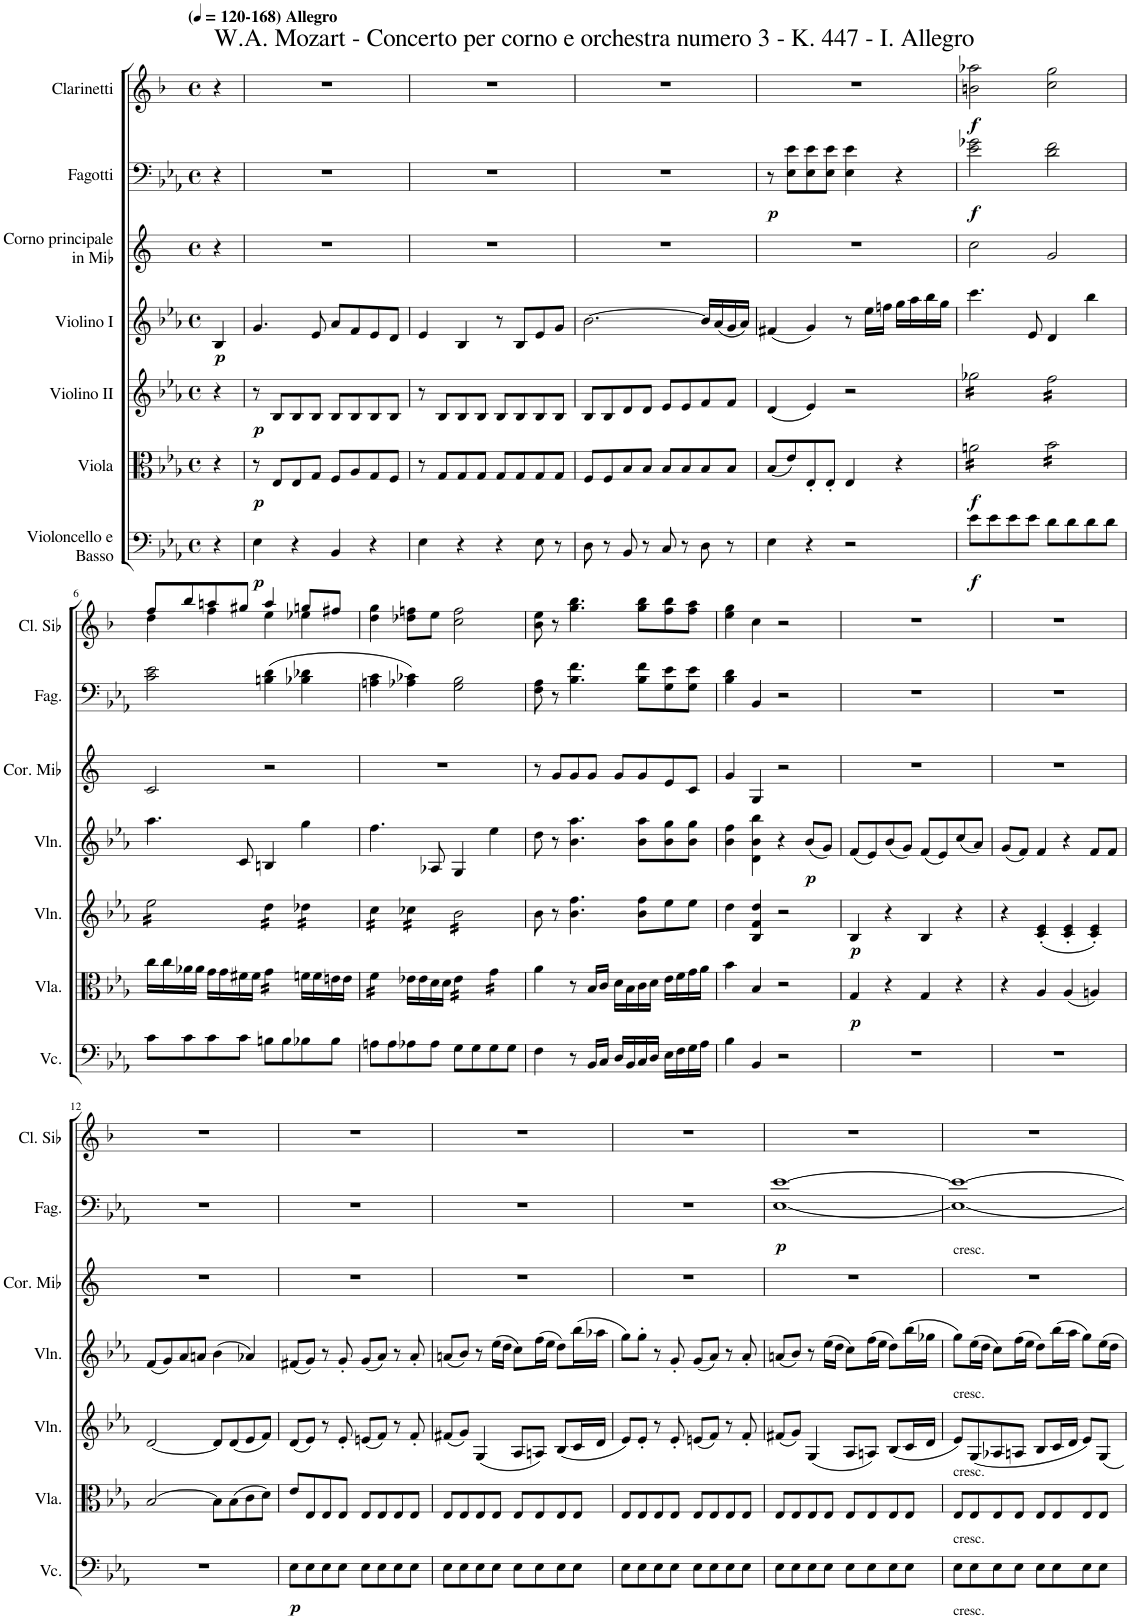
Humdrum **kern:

**kern	**dynam	**kern	**dynam	**kern	**dynam	**kern	**dynam	**kern	**kern	**dynam	**kern	**dynam
*part7	*part7	*part6	*part6	*part5	*part5	*part4	*part4	*part3	*part2	*part2	*part1	*part1
*staff7	*staff7	*staff6	*staff6	*staff5	*staff5	*staff4	*staff4	*staff3	*staff2	*staff2	*staff1	*staff1
*I"Violoncello e  Basso	*	*I"Viola	*	*I"Violino II	*	*I"Violino I	*	*I"Corno principale  in Mib	*I"Fagotti	*	*I"Clarinetti	*
*I'Vc.	*	*I'Vla.	*	*I'Vln.	*	*I'Vln.	*	*I'Cor. Mib	*I'Fag.	*	*	*
*clefF4	*	*clefC3	*	*clefG2	*	*clefG2	*	*clefG2	*clefF4	*	*clefG2	*
*	*	*	*	*	*	*	*	*Trd5c9	*	*	*Trd1c2	*
*k[b-e-a-]	*	*k[b-e-a-]	*	*k[b-e-a-]	*	*k[b-e-a-]	*	*k[]	*k[b-e-a-]	*	*k[b-]	*
*M4/4	*	*M4/4	*	*M4/4	*	*M4/4	*	*M4/4	*M4/4	*	*M4/4	*
*met(c)	*	*met(c)	*	*met(c)	*	*met(c)	*	*met(c)	*met(c)	*	*met(c)	*
*MM120	*	*MM120	*	*MM120	*	*MM120	*	*MM120	*MM120	*	*MM120	*
=	=	=	=	=	=	=	=	=	=	=	=	=
!	!	!	!	!	!	!	!	!	!	!	!LO:TX:a:t=W.A. Mozart - Concerto per corno e orchestra numero 3 - K. 447 - I. Allegro	!
!	!	!	!	!	!	!	!	!	!	!	!LO:TX:a:B:t=(	!
!	!	!	!	!	!	!	!	!	!	!	!LO:TX:a:B:t=-168) Allegro	!
!	!	!	!	!	!	!	!LO:DY:b	!	!	!	!	!
4r	.	4r	.	4r	.	4B-/	p	4r	4r	.	4r	.
=1	=1	=1	=1	=1	=1	=1	=1	=1	=1	=1	=1	=1
!	!LO:DY:b	!	!LO:DY:b	!	!LO:DY:b	!	!	!	!	!	!	!
4E-\	p	8r	p	8r	p	4.g/	.	1r	1r	.	1r	.
.	.	8E-/L	.	8B-/L	.	.	.	.	.	.	.	.
4r	.	8E-/	.	8B-/	.	.	.	.	.	.	.	.
.	.	8G/J	.	8B-/J	.	8e-/	.	.	.	.	.	.
4BB-/	.	8F/L	.	8B-/L	.	8a-/L	.	.	.	.	.	.
.	.	8A-/	.	8B-/	.	8f/	.	.	.	.	.	.
4r	.	8G/	.	8B-/	.	8e-/	.	.	.	.	.	.
.	.	8F/J	.	8B-/J	.	8d/J	.	.	.	.	.	.
=2	=2	=2	=2	=2	=2	=2	=2	=2	=2	=2	=2	=2
4E-\	.	8r	.	8r	.	4e-/	.	1r	1r	.	1r	.
.	.	8G/L	.	8B-/L	.	.	.	.	.	.	.	.
4r	.	8G/	.	8B-/	.	4B-/	.	.	.	.	.	.
.	.	8G/J	.	8B-/J	.	.	.	.	.	.	.	.
4r	.	8G/L	.	8B-/L	.	8r	.	.	.	.	.	.
.	.	8G/	.	8B-/	.	8B-/L	.	.	.	.	.	.
8E-\	.	8G/	.	8B-/	.	8e-/	.	.	.	.	.	.
8r	.	8G/J	.	8B-/J	.	8g/J	.	.	.	.	.	.
=3	=3	=3	=3	=3	=3	=3	=3	=3	=3	=3	=3	=3
8D\	.	8F/L	.	8B-/L	.	[2.b-\	.	1r	1r	.	1r	.
8r	.	8F/	.	8B-/	.	.	.	.	.	.	.	.
8BB-/	.	8B-/	.	8d/	.	.	.	.	.	.	.	.
8r	.	8B-/J	.	8d/J	.	.	.	.	.	.	.	.
8C/	.	8B-/L	.	8e-/L	.	.	.	.	.	.	.	.
8r	.	8B-/	.	8e-/	.	.	.	.	.	.	.	.
8D\	.	8B-/	.	8f/	.	16b-/LL]	.	.	.	.	.	.
.	.	.	.	.	.	(16a-/	.	.	.	.	.	.
8r	.	8B-/J	.	8f/J	.	16g/	.	.	.	.	.	.
.	.	.	.	.	.	16a-/JJ)	.	.	.	.	.	.
=4	=4	=4	=4	=4	=4	=4	=4	=4	=4	=4	=4	=4
!	!	!	!	!	!	!	!	!	!	!LO:DY:b	!	!
4E-\	.	(8B-/L	.	(4d/	.	(4f#X/	.	1r	8r	p	1r	.
.	.	8e-/)	.	.	.	.	.	.	8E-\ 8e-\L	.	.	.
4r	.	8E-'/	.	4e-/)	.	4g/)	.	.	8E-\ 8e-\	.	.	.
.	.	8E-'/J	.	.	.	.	.	.	8E-\ 8e-\J	.	.	.
2r	.	4E-/	.	2r	.	8r	.	.	4E-\ 4e-\	.	.	.
.	.	.	.	.	.	16ee-\LL	.	.	.	.	.	.
.	.	.	.	.	.	16ffn\JJ	.	.	.	.	.	.
.	.	4r	.	.	.	16gg\LL	.	.	4r	.	.	.
.	.	.	.	.	.	16aa-\	.	.	.	.	.	.
.	.	.	.	.	.	16bb-\	.	.	.	.	.	.
.	.	.	.	.	.	16gg\JJ	.	.	.	.	.	.
=5	=5	=5	=5	=5	=5	=5	=5	=5	=5	=5	=5	=5
!	!LO:DY:b	!	!LO:DY:b	!	!	!	!	!	!	!LO:DY:b	!	!LO:DY:b
*	*	*tremolo	*	*	*	*	*	*	*	*	*	*
*	*	*	*	*tremolo	*	*	*	*	*	*	*	*
8e-\L	f	16an\LL	f	16gg-X\LL	.	4.ccc\	.	2cc\	2e-\ 2g-X\	f	2bn\ 2aa-X\	f
.	.	16an\	.	16gg-X\	.	.	.	.	.	.	.	.
8e-\	.	16an\	.	16gg-X\	.	.	.	.	.	.	.	.
.	.	16an\	.	16gg-X\	.	.	.	.	.	.	.	.
8e-\	.	16an\	.	16gg-X\	.	.	.	.	.	.	.	.
.	.	16an\	.	16gg-X\	.	.	.	.	.	.	.	.
8e-\J	.	16an\	.	16gg-X\	.	8e-/	.	.	.	.	.	.
.	.	16an\JJ	.	16gg-X\JJ	.	.	.	.	.	.	.	.
8d\L	.	16b-\LL	.	16ff\LL	.	4d/	.	2g/	2d\ 2f\	.	2cc\ 2gg\	.
.	.	16b-\	.	16ff\	.	.	.	.	.	.	.	.
8d\	.	16b-\	.	16ff\	.	.	.	.	.	.	.	.
.	.	16b-\	.	16ff\	.	.	.	.	.	.	.	.
8d\	.	16b-\	.	16ff\	.	4bb-\	.	.	.	.	.	.
.	.	16b-\	.	16ff\	.	.	.	.	.	.	.	.
8d\J	.	16b-\	.	16ff\	.	.	.	.	.	.	.	.
.	.	16b-\JJ	.	16ff\JJ	.	.	.	.	.	.	.	.
*	*	*Xtremolo	*	*	*	*	*	*	*	*	*	*
!!LO:LB:g=z
=6	=6	=6	=6	=6	=6	=6	=6	=6	=6	=6	=6	=6
*	*	*	*	*	*	*	*	*	*	*	*^	*
8c\L	.	16cc\LL	.	16ee-\LL	.	4.aa-\	.	2c/	2c\ 2e-\	.	8ff/L	4dd\	.
.	.	16cc\	.	16ee-\	.	.	.	.	.	.	.	.	.
8c\	.	16a-X\	.	16ee-\	.	.	.	.	.	.	8bb-/	.	.
.	.	16a-\JJ	.	16ee-\	.	.	.	.	.	.	.	.	.
8c\	.	16g\LL	.	16ee-\	.	.	.	.	.	.	8aan/	4ff\	.
.	.	16g\	.	16ee-\	.	.	.	.	.	.	.	.	.
8c\J	.	16f#X\	.	16ee-\	.	8c/	.	.	.	.	8gg#X/J	.	.
.	.	16f#\JJ	.	16ee-\JJ	.	.	.	.	.	.	.	.	.
*	*	*tremolo	*	*	*	*	*	*	*	*	*	*	*
8Bn\L	.	16g\LL	.	16dd\LL	.	4Bn/	.	2r	(4Bn\ 4d\	.	4aa/	4ee\	.
.	.	16g\	.	16dd\	.	.	.	.	.	.	.	.	.
8B\	.	16g\	.	16dd\	.	.	.	.	.	.	.	.	.
.	.	16g\JJ	.	16dd\JJ	.	.	.	.	.	.	.	.	.
*	*	*Xtremolo	*	*	*	*	*	*	*	*	*	*	*
8B-X\	.	16fn\LL	.	16dd-X\LL	.	4gg\	.	.	4B-X\ 4d-X\	.	8ggn/L	4ee-X\	.
.	.	16f\	.	16dd-X\	.	.	.	.	.	.	.	.	.
8B-\J	.	16en\	.	16dd-X\	.	.	.	.	.	.	8ff#X/J	.	.
.	.	16e\JJ	.	16dd-X\JJ	.	.	.	.	.	.	.	.	.
*	*	*	*	*	*	*	*	*	*	*	*v	*v	*
=7	=7	=7	=7	=7	=7	=7	=7	=7	=7	=7	=7	=7
*	*	*tremolo	*	*	*	*	*	*	*	*	*	*
8An\L	.	16f\LL	.	16cc\LL	.	4.ff\	.	1r	4An\ 4c\	.	4dd\ 4gg\	.
.	.	16f\	.	16cc\	.	.	.	.	.	.	.	.
8A\	.	16f\	.	16cc\	.	.	.	.	.	.	.	.
.	.	16f\JJ	.	16cc\JJ	.	.	.	.	.	.	.	.
*	*	*Xtremolo	*	*	*	*	*	*	*	*	*	*
8A-X\	.	16e-X\LL	.	16cc-X\LL	.	.	.	.	4A-X\ 4c-X\)	.	8dd-X\ 8ffn\L	.
.	.	16e-\	.	16cc-X\	.	.	.	.	.	.	.	.
8A-\J	.	16d\	.	16cc-X\	.	8A-X/	.	.	.	.	8ee\J	.
.	.	16d\JJ	.	16cc-X\JJ	.	.	.	.	.	.	.	.
*	*	*tremolo	*	*	*	*	*	*	*	*	*	*
8G\L	.	16e-\LL	.	16b-\LL	.	4G/	.	.	2G\ 2B-\	.	2cc\ 2ff\	.
.	.	16e-\	.	16b-\	.	.	.	.	.	.	.	.
8G\	.	16e-\	.	16b-\	.	.	.	.	.	.	.	.
.	.	16e-\JJ	.	16b-\	.	.	.	.	.	.	.	.
8G\	.	16g\LL	.	16b-\	.	4ee-\	.	.	.	.	.	.
.	.	16g\	.	16b-\	.	.	.	.	.	.	.	.
8G\J	.	16g\	.	16b-\	.	.	.	.	.	.	.	.
.	.	16g\JJ	.	16b-\JJ	.	.	.	.	.	.	.	.
*	*	*	*	*Xtremolo	*	*	*	*	*	*	*	*
*	*	*Xtremolo	*	*	*	*	*	*	*	*	*	*
=8	=8	=8	=8	=8	=8	=8	=8	=8	=8	=8	=8	=8
4F\	.	4a-\	.	8b-\	.	8dd\	.	8r	8F\ 8A-\	.	8b-\ 8ee\	.
.	.	.	.	8r	.	8r	.	8g/L	8r	.	8r	.
8r	.	8r	.	4.b-\ 4.ff\	.	4.b-\ 4.aa-\	.	8g/	4.B-\ 4.f\	.	4.gg\ 4.bb-\	.
16BB-/LL	.	16B-/LL	.	.	.	.	.	8g/J	.	.	.	.
16C/JJ	.	16c/JJ	.	.	.	.	.	.	.	.	.	.
16D/LL	.	16d\LL	.	.	.	.	.	8g/L	.	.	.	.
16BB-/	.	16B-\	.	.	.	.	.	.	.	.	.	.
16C/	.	16c\	.	8b-\ 8ff\L	.	8b-\ 8aa-\L	.	8g/	8B-\ 8f\L	.	8gg\ 8bb-\L	.
16D/JJ	.	16d\JJ	.	.	.	.	.	.	.	.	.	.
16E-\LL	.	16e-\LL	.	8ee-\	.	8b-\ 8gg\	.	8e/	8G\ 8e-\	.	8ff\ 8bb-\	.
16F\	.	16f\	.	.	.	.	.	.	.	.	.	.
16G\	.	16g\	.	8ee-\J	.	8b-\ 8gg\J	.	8c/J	8G\ 8e-\J	.	8ff\ 8aa\J	.
16A-\JJ	.	16a-\JJ	.	.	.	.	.	.	.	.	.	.
=9	=9	=9	=9	=9	=9	=9	=9	=9	=9	=9	=9	=9
4B-\	.	4b-\	.	4dd\	.	4b-\ 4ff\	.	4g/	4B-\ 4d\	.	4ee\ 4gg\	.
4BB-/	.	4B-/	.	4B-/ 4f/ 4dd/	.	4d\ 4b-\ 4bb-\	.	4G/	4BB-/	.	4cc\	.
2r	.	2r	.	2r	.	4r	.	2r	2r	.	2r	.
!	!	!	!	!	!	!	!LO:DY:b	!	!	!	!	!
.	.	.	.	.	.	(8b-/L	p	.	.	.	.	.
.	.	.	.	.	.	8g/J)	.	.	.	.	.	.
=10	=10	=10	=10	=10	=10	=10	=10	=10	=10	=10	=10	=10
!	!	!	!LO:DY:b	!	!LO:DY:b	!	!	!	!	!	!	!
1r	.	4G/	p	4B-/	p	(8f/L	.	1r	1r	.	1r	.
.	.	.	.	.	.	8e-/)	.	.	.	.	.	.
.	.	4r	.	4r	.	(8b-/	.	.	.	.	.	.
.	.	.	.	.	.	8g/J)	.	.	.	.	.	.
.	.	4G/	.	4B-/	.	(8f/L	.	.	.	.	.	.
.	.	.	.	.	.	8e-/)	.	.	.	.	.	.
.	.	4r	.	4r	.	(8cc/	.	.	.	.	.	.
.	.	.	.	.	.	8a-/J)	.	.	.	.	.	.
=11	=11	=11	=11	=11	=11	=11	=11	=11	=11	=11	=11	=11
1r	.	4r	.	4r	.	(8g/L	.	1r	1r	.	1r	.
.	.	.	.	.	.	8f/J)	.	.	.	.	.	.
.	.	4A-/	.	(4c/' 4e-/'	.	4f/	.	.	.	.	.	.
.	.	(4A-/	.	4c/' 4e-/'	.	4r	.	.	.	.	.	.
.	.	4An/)	.	4c/' 4e-/')	.	8f/L	.	.	.	.	.	.
.	.	.	.	.	.	8f/J	.	.	.	.	.	.
!!LO:LB:g=z
=12	=12	=12	=12	=12	=12	=12	=12	=12	=12	=12	=12	=12
1r	.	[2B-/	.	[2d/	.	(8f/L	.	1r	1r	.	1r	.
.	.	.	.	.	.	8g/)	.	.	.	.	.	.
.	.	.	.	.	.	8a-/	.	.	.	.	.	.
.	.	.	.	.	.	8an/J	.	.	.	.	.	.
.	.	8B-\L]	.	8d/L]	.	(4b-\	.	.	.	.	.	.
.	.	(8B-\	.	(8d/	.	.	.	.	.	.	.	.
.	.	8c\	.	8e-/	.	4a-X/)	.	.	.	.	.	.
.	.	8d\J)	.	8f/J)	.	.	.	.	.	.	.	.
=13	=13	=13	=13	=13	=13	=13	=13	=13	=13	=13	=13	=13
!	!LO:DY:b	!	!	!	!	!	!	!	!	!	!	!
8E-\L	p	8e-/L	.	(8d/L	.	(8f#X/L	.	1r	1r	.	1r	.
8E-\	.	8E-/	.	8e-/J)	.	8g/J)	.	.	.	.	.	.
8E-\	.	8E-/	.	8r	.	8r	.	.	.	.	.	.
8E-\J	.	8E-/J	.	8e-'/	.	8g'/	.	.	.	.	.	.
8E-\L	.	8E-/L	.	(8en/L	.	(8g/L	.	.	.	.	.	.
8E-\	.	8E-/	.	8f/J)	.	8a-/J)	.	.	.	.	.	.
8E-\	.	8E-/	.	8r	.	8r	.	.	.	.	.	.
8E-\J	.	8E-/J	.	8f'/	.	8a-'/	.	.	.	.	.	.
=14	=14	=14	=14	=14	=14	=14	=14	=14	=14	=14	=14	=14
8E-\L	.	8E-/L	.	(8f#X/L	.	(8an/L	.	1r	1r	.	1r	.
8E-\	.	8E-/	.	8g/J)	.	8b-/J)	.	.	.	.	.	.
8E-\	.	8E-/	.	(4G/	.	8r	.	.	.	.	.	.
8E-\J	.	8E-/J	.	.	.	(16ee-\LL	.	.	.	.	.	.
.	.	.	.	.	.	16dd\JJ	.	.	.	.	.	.
8E-\L	.	8E-/L	.	8A-/L	.	8cc\L)	.	.	.	.	.	.
8E-\	.	8E-/	.	8An/J)	.	(16ff\L	.	.	.	.	.	.
.	.	.	.	.	.	16ee-\JJ	.	.	.	.	.	.
8E-\	.	8E-/	.	(8B-/L	.	8dd\L)	.	.	.	.	.	.
8E-\J	.	8E-/J	.	16c/L	.	(16bb-\L	.	.	.	.	.	.
.	.	.	.	16d/JJ	.	16aa-X\JJ	.	.	.	.	.	.
=15	=15	=15	=15	=15	=15	=15	=15	=15	=15	=15	=15	=15
8E-\L	.	8E-/L	.	8e-/L)	.	8gg\L)	.	1r	1r	.	1r	.
8E-\	.	8E-/	.	8e-'/J	.	8gg'\J	.	.	.	.	.	.
8E-\	.	8E-/	.	8r	.	8r	.	.	.	.	.	.
8E-\J	.	8E-/J	.	8e-'/	.	8g'/	.	.	.	.	.	.
8E-\L	.	8E-/L	.	(8en/L	.	(8g/L	.	.	.	.	.	.
8E-\	.	8E-/	.	8f/J)	.	8a-/J)	.	.	.	.	.	.
8E-\	.	8E-/	.	8r	.	8r	.	.	.	.	.	.
8E-\J	.	8E-/J	.	8f'/	.	8a-'/	.	.	.	.	.	.
=16	=16	=16	=16	=16	=16	=16	=16	=16	=16	=16	=16	=16
!	!	!	!	!	!	!	!	!	!	!LO:DY:b	!	!
8E-\L	.	8E-/L	.	(8f#X/L	.	(8an/L	.	1r	[1E- [1e-	p	1r	.
8E-\	.	8E-/	.	8g/J)	.	8b-/J)	.	.	.	.	.	.
8E-\	.	8E-/	.	(4G/	.	8r	.	.	.	.	.	.
8E-\J	.	8E-/J	.	.	.	(16ee-\LL	.	.	.	.	.	.
.	.	.	.	.	.	16dd\JJ	.	.	.	.	.	.
8E-\L	.	8E-/L	.	8A-/L	.	8cc\L)	.	.	.	.	.	.
8E-\	.	8E-/	.	8An/J)	.	(16ff\L	.	.	.	.	.	.
.	.	.	.	.	.	16ee-\JJ	.	.	.	.	.	.
8E-\	.	8E-/	.	(8B-/L	.	8dd\L)	.	.	.	.	.	.
8E-\J	.	8E-/J	.	16c/L	.	(16bb-\L	.	.	.	.	.	.
.	.	.	.	16d/JJ	.	16gg-X\JJ	.	.	.	.	.	.
=17	=17	=17	=17	=17	=17	=17	=17	=17	=17	=17	=17	=17
!	!	!	!	!	!	!	!	!	!LO:TX:b:t=cresc.	!	!	!
!	!	!	!	!	!	!LO:TX:b:t=cresc.	!	!	!	!	!	!
!	!	!	!	!LO:TX:b:t=cresc.	!	!	!	!	!	!	!	!
!	!	!LO:TX:b:t=cresc.	!	!	!	!	!	!	!	!	!	!
!LO:TX:b:t=cresc.	!	!	!	!	!	!	!	!	!	!	!	!
8E-\L	.	8E-/L	.	8e-/L)	.	8gg\L)	.	1r	1E-_ 1e-_	.	1r	.
8E-\	.	8E-/	.	(8G/	.	(16ee-\L	.	.	.	.	.	.
.	.	.	.	.	.	16dd\JJ	.	.	.	.	.	.
8E-\	.	8E-/	.	8A-X/	.	8cc\L)	.	.	.	.	.	.
8E-\J	.	8E-/J	.	8An/J	.	(16ff\L	.	.	.	.	.	.
.	.	.	.	.	.	16ee-\JJ	.	.	.	.	.	.
8E-\L	.	8E-/L	.	8B-/L	.	8dd\L)	.	.	.	.	.	.
8E-\	.	8E-/	.	16c/L	.	(16bb-\L	.	.	.	.	.	.
.	.	.	.	16d/JJ	.	16aa-\JJ	.	.	.	.	.	.
8E-\	.	8E-/	.	8e-/L)	.	8gg\L)	.	.	.	.	.	.
8E-\J	.	8E-/J	.	8G/J	.	16ee-\L	.	.	.	.	.	.
.	.	.	.	.	.	16dd\JJ	.	.	.	.	.	.
=	=	=	=	=	=	=	=	=	=	=	=	=
*-	*-	*-	*-	*-	*-	*-	*-	*-	*-	*-	*-	*-
